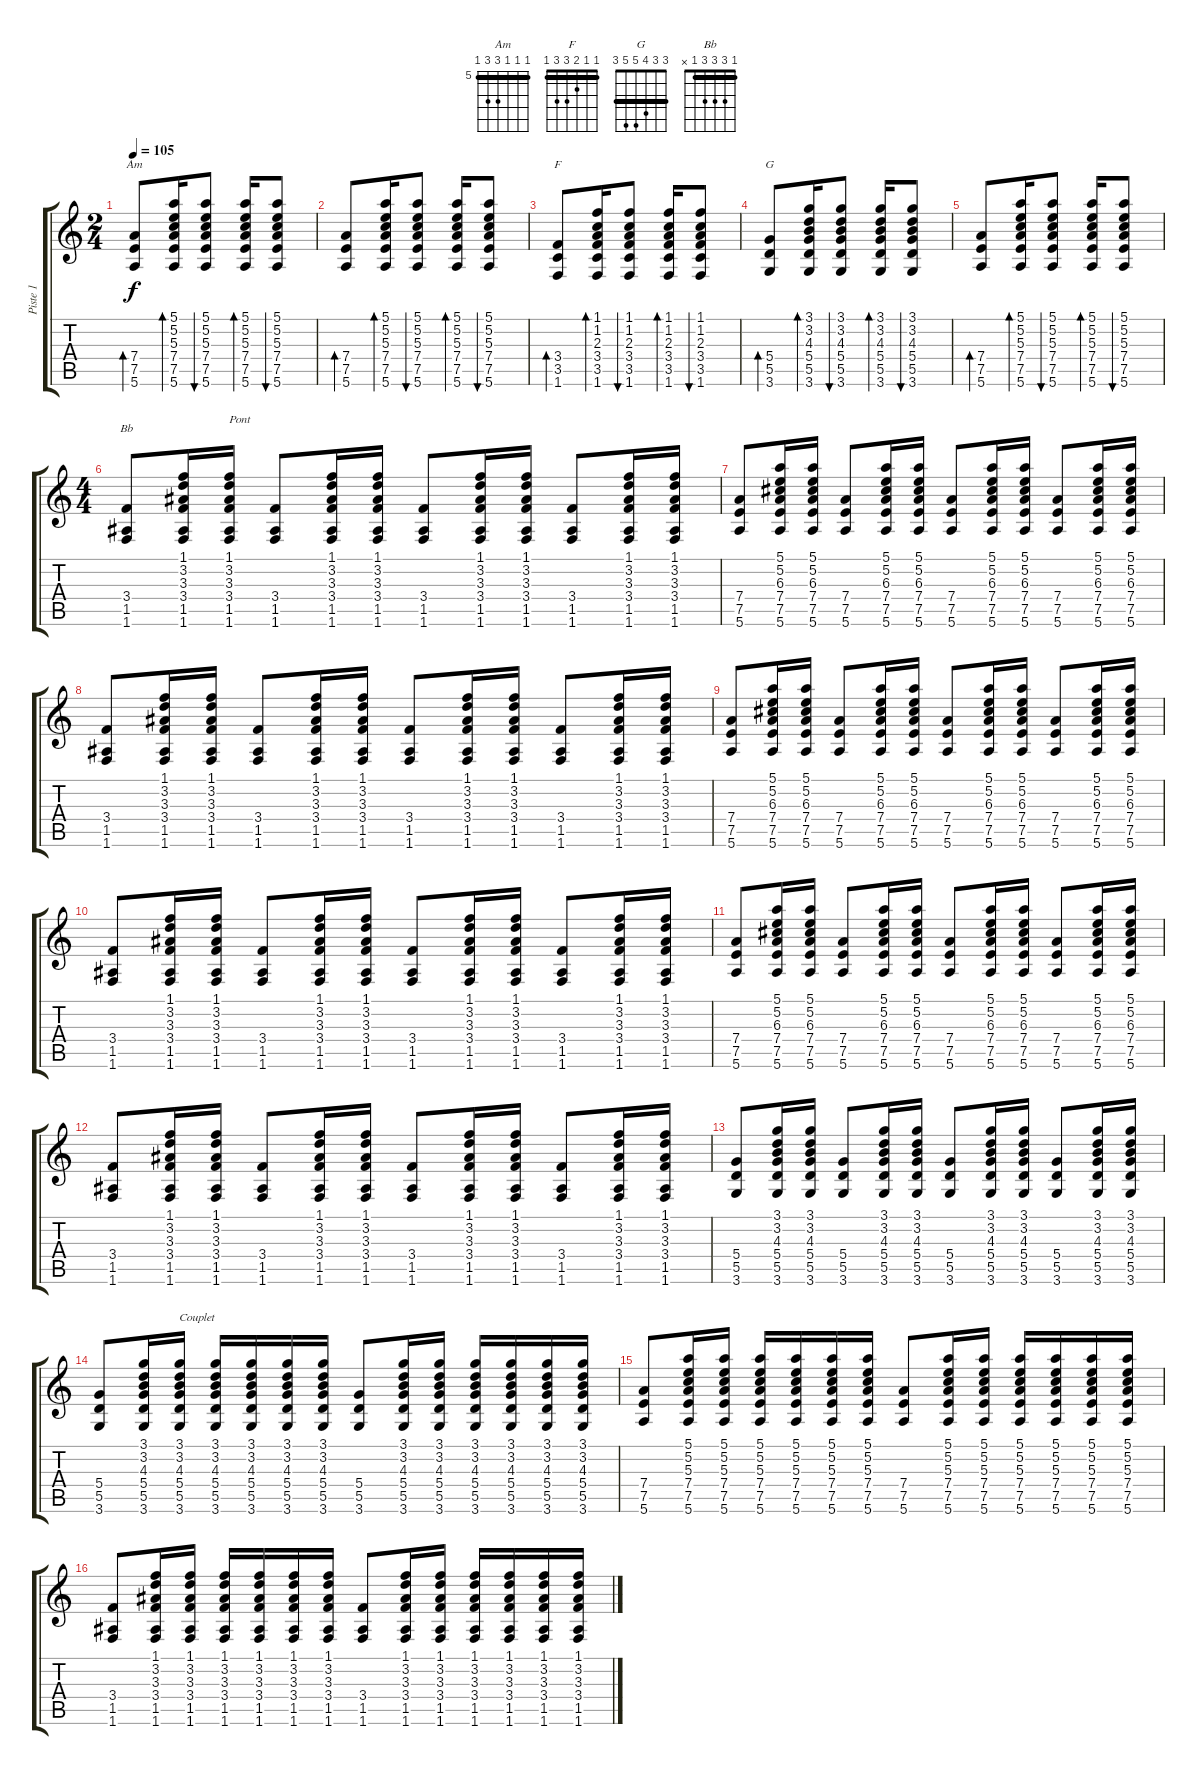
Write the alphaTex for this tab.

\track ("Piste 1" "Piste 1") {instrument acousticguitarsteel}
\staff {score tabs}
\tuning (E4 B3 G3 D3 A2 E2) {hide}
\chord ("Am" 5 5 5 7 7 5) {firstfret 5 barre 5}
\chord ("F" 1 1 2 3 3 1) {barre 1}
\chord ("G" 3 3 4 5 5 3) {barre 3}
\chord ("Bb" 1 3 3 3 1 x) {barre 1}
\ts (2 4)
\tempo 105
\clef g2
\ks c
(7.4 7.5 5.6).8{bd 30 ch "Am" dy f} (5.1 5.2 5.3 7.4 7.5 5.6).16{bd 30} (5.1 5.2 5.3 7.4 7.5 5.6).8{bu 30} (5.1 5.2 5.3 7.4 7.5 5.6).16{bd 30} (5.1 5.2 5.3 7.4 7.5 5.6).8{bu 30} |
(7.4 7.5 5.6).8{bd 30} (5.1 5.2 5.3 7.4 7.5 5.6).16{bd 30} (5.1 5.2 5.3 7.4 7.5 5.6).8{bu 30} (5.1 5.2 5.3 7.4 7.5 5.6).16{bd 30} (5.1 5.2 5.3 7.4 7.5 5.6).8{bu 30} |
(3.4 3.5 1.6).8{bd 30 ch "F"} (1.1 1.2 2.3 3.4 3.5 1.6).16{bd 30} (1.1 1.2 2.3 3.4 3.5 1.6).8{bu 30} (1.1 1.2 2.3 3.4 3.5 1.6).16{bd 30} (1.1 1.2 2.3 3.4 3.5 1.6).8{bu 30} |
(5.4 5.5 3.6).8{bd 30 ch "G"} (3.1 3.2 4.3 5.4 5.5 3.6).16{bd 30} (3.1 3.2 4.3 5.4 5.5 3.6).8{bu 30} (3.1 3.2 4.3 5.4 5.5 3.6).16{bd 30} (3.1 3.2 4.3 5.4 5.5 3.6).8{bu 30} |
(7.4 7.5 5.6).8{bd 30} (5.1 5.2 5.3 7.4 7.5 5.6).16{bd 30} (5.1 5.2 5.3 7.4 7.5 5.6).8{bu 30} (5.1 5.2 5.3 7.4 7.5 5.6).16{bd 30} (5.1 5.2 5.3 7.4 7.5 5.6).8{bu 30} |
\ts (4 4)
(3.4 1.5 1.6).8{ch "Bb"} (1.1 3.2 3.3 3.4 1.5 1.6).16 (1.1 3.2 3.3 3.4 1.5 1.6).16{txt "Pont"} (3.4 1.5 1.6).8 (1.1 3.2 3.3 3.4 1.5 1.6).16 (1.1 3.2 3.3 3.4 1.5 1.6).16 (3.4 1.5 1.6).8 (1.1 3.2 3.3 3.4 1.5 1.6).16 (1.1 3.2 3.3 3.4 1.5 1.6).16 (3.4 1.5 1.6).8 (1.1 3.2 3.3 3.4 1.5 1.6).16 (1.1 3.2 3.3 3.4 1.5 1.6).16 |
(7.4 7.5 5.6).8 (5.1 5.2 6.3 7.4 7.5 5.6).16 (5.1 5.2 6.3 7.4 7.5 5.6).16 (7.4 7.5 5.6).8 (5.1 5.2 6.3 7.4 7.5 5.6).16 (5.1 5.2 6.3 7.4 7.5 5.6).16 (7.4 7.5 5.6).8 (5.1 5.2 6.3 7.4 7.5 5.6).16 (5.1 5.2 6.3 7.4 7.5 5.6).16 (7.4 7.5 5.6).8 (5.1 5.2 6.3 7.4 7.5 5.6).16 (5.1 5.2 6.3 7.4 7.5 5.6).16 |
(3.4 1.5 1.6).8 (1.1 3.2 3.3 3.4 1.5 1.6).16 (1.1 3.2 3.3 3.4 1.5 1.6).16 (3.4 1.5 1.6).8 (1.1 3.2 3.3 3.4 1.5 1.6).16 (1.1 3.2 3.3 3.4 1.5 1.6).16 (3.4 1.5 1.6).8 (1.1 3.2 3.3 3.4 1.5 1.6).16 (1.1 3.2 3.3 3.4 1.5 1.6).16 (3.4 1.5 1.6).8 (1.1 3.2 3.3 3.4 1.5 1.6).16 (1.1 3.2 3.3 3.4 1.5 1.6).16 |
(7.4 7.5 5.6).8 (5.1 5.2 6.3 7.4 7.5 5.6).16 (5.1 5.2 6.3 7.4 7.5 5.6).16 (7.4 7.5 5.6).8 (5.1 5.2 6.3 7.4 7.5 5.6).16 (5.1 5.2 6.3 7.4 7.5 5.6).16 (7.4 7.5 5.6).8 (5.1 5.2 6.3 7.4 7.5 5.6).16 (5.1 5.2 6.3 7.4 7.5 5.6).16 (7.4 7.5 5.6).8 (5.1 5.2 6.3 7.4 7.5 5.6).16 (5.1 5.2 6.3 7.4 7.5 5.6).16 |
(3.4 1.5 1.6).8 (1.1 3.2 3.3 3.4 1.5 1.6).16 (1.1 3.2 3.3 3.4 1.5 1.6).16 (3.4 1.5 1.6).8 (1.1 3.2 3.3 3.4 1.5 1.6).16 (1.1 3.2 3.3 3.4 1.5 1.6).16 (3.4 1.5 1.6).8 (1.1 3.2 3.3 3.4 1.5 1.6).16 (1.1 3.2 3.3 3.4 1.5 1.6).16 (3.4 1.5 1.6).8 (1.1 3.2 3.3 3.4 1.5 1.6).16 (1.1 3.2 3.3 3.4 1.5 1.6).16 |
(7.4 7.5 5.6).8 (5.1 5.2 6.3 7.4 7.5 5.6).16 (5.1 5.2 6.3 7.4 7.5 5.6).16 (7.4 7.5 5.6).8 (5.1 5.2 6.3 7.4 7.5 5.6).16 (5.1 5.2 6.3 7.4 7.5 5.6).16 (7.4 7.5 5.6).8 (5.1 5.2 6.3 7.4 7.5 5.6).16 (5.1 5.2 6.3 7.4 7.5 5.6).16 (7.4 7.5 5.6).8 (5.1 5.2 6.3 7.4 7.5 5.6).16 (5.1 5.2 6.3 7.4 7.5 5.6).16 |
(3.4 1.5 1.6).8 (1.1 3.2 3.3 3.4 1.5 1.6).16 (1.1 3.2 3.3 3.4 1.5 1.6).16 (3.4 1.5 1.6).8 (1.1 3.2 3.3 3.4 1.5 1.6).16 (1.1 3.2 3.3 3.4 1.5 1.6).16 (3.4 1.5 1.6).8 (1.1 3.2 3.3 3.4 1.5 1.6).16 (1.1 3.2 3.3 3.4 1.5 1.6).16 (3.4 1.5 1.6).8 (1.1 3.2 3.3 3.4 1.5 1.6).16 (1.1 3.2 3.3 3.4 1.5 1.6).16 |
(5.4 5.5 3.6).8 (3.1 3.2 4.3 5.4 5.5 3.6).16 (3.1 3.2 4.3 5.4 5.5 3.6).16 (5.4 5.5 3.6).8 (3.1 3.2 4.3 5.4 5.5 3.6).16 (3.1 3.2 4.3 5.4 5.5 3.6).16 (5.4 5.5 3.6).8 (3.1 3.2 4.3 5.4 5.5 3.6).16 (3.1 3.2 4.3 5.4 5.5 3.6).16 (5.4 5.5 3.6).8 (3.1 3.2 4.3 5.4 5.5 3.6).16 (3.1 3.2 4.3 5.4 5.5 3.6).16 |
(5.4 5.5 3.6).8 (3.1 3.2 4.3 5.4 5.5 3.6).16 (3.1 3.2 4.3 5.4 5.5 3.6).16{txt "Couplet"} (3.1 3.2 4.3 5.4 5.5 3.6).16 (3.1 3.2 4.3 5.4 5.5 3.6).16 (3.1 3.2 4.3 5.4 5.5 3.6).16 (3.1 3.2 4.3 5.4 5.5 3.6).16 (5.4 5.5 3.6).8 (3.1 3.2 4.3 5.4 5.5 3.6).16 (3.1 3.2 4.3 5.4 5.5 3.6).16 (3.1 3.2 4.3 5.4 5.5 3.6).16 (3.1 3.2 4.3 5.4 5.5 3.6).16 (3.1 3.2 4.3 5.4 5.5 3.6).16 (3.1 3.2 4.3 5.4 5.5 3.6).16 |
(7.4 7.5 5.6).8 (5.1 5.2 5.3 7.4 7.5 5.6).16 (5.1 5.2 5.3 7.4 7.5 5.6).16 (5.1 5.2 5.3 7.4 7.5 5.6).16 (5.1 5.2 5.3 7.4 7.5 5.6).16 (5.1 5.2 5.3 7.4 7.5 5.6).16 (5.1 5.2 5.3 7.4 7.5 5.6).16 (7.4 7.5 5.6).8 (5.1 5.2 5.3 7.4 7.5 5.6).16 (5.1 5.2 5.3 7.4 7.5 5.6).16 (5.1 5.2 5.3 7.4 7.5 5.6).16 (5.1 5.2 5.3 7.4 7.5 5.6).16 (5.1 5.2 5.3 7.4 7.5 5.6).16 (5.1 5.2 5.3 7.4 7.5 5.6).16 |
(3.4 1.5 1.6).8 (1.1 3.2 3.3 3.4 1.5 1.6).16 (1.1 3.2 3.3 3.4 1.5 1.6).16 (1.1 3.2 3.3 3.4 1.5 1.6).16 (1.1 3.2 3.3 3.4 1.5 1.6).16 (1.1 3.2 3.3 3.4 1.5 1.6).16 (1.1 3.2 3.3 3.4 1.5 1.6).16 (3.4 1.5 1.6).8 (1.1 3.2 3.3 3.4 1.5 1.6).16 (1.1 3.2 3.3 3.4 1.5 1.6).16 (1.1 3.2 3.3 3.4 1.5 1.6).16 (1.1 3.2 3.3 3.4 1.5 1.6).16 (1.1 3.2 3.3 3.4 1.5 1.6).16 (1.1 3.2 3.3 3.4 1.5 1.6).16
